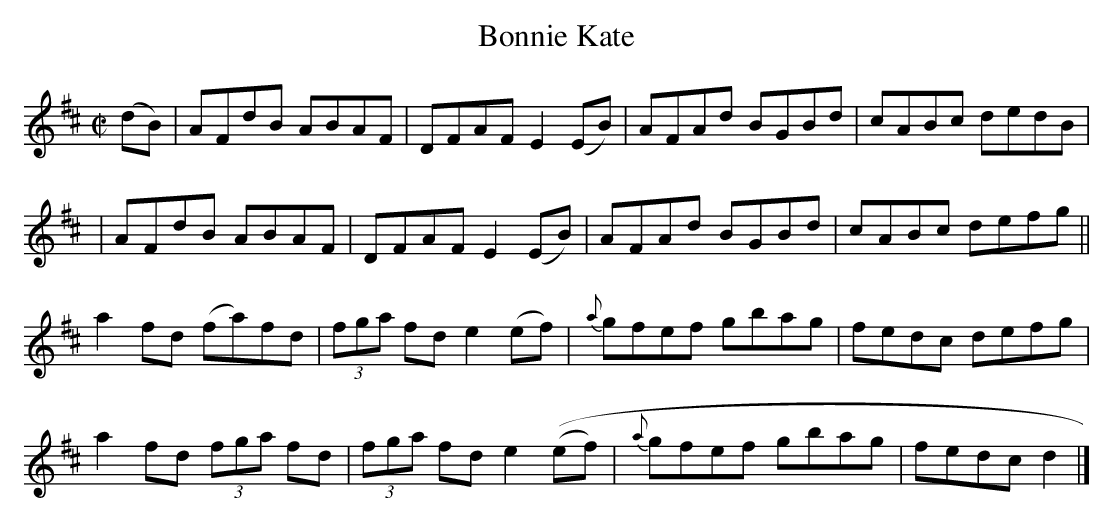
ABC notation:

X:1
T: Bonnie Kate
M: C|
L: 1/8
K: D
(dB)|AFdB ABAF|DFAFE2(EB)|AFAd BGBd|cABc dedB|
|AFdB ABAF|DFAFE2(EB)|AFAd BGBd|cABc defg||
a2fd (fa)fd|(3fga fde2(ef)|{a}gfef gbag|fedc defg|
a2fd (3fga fd|(3fga fde2((ef)|{a}gfef gbag|fedc d2|]
